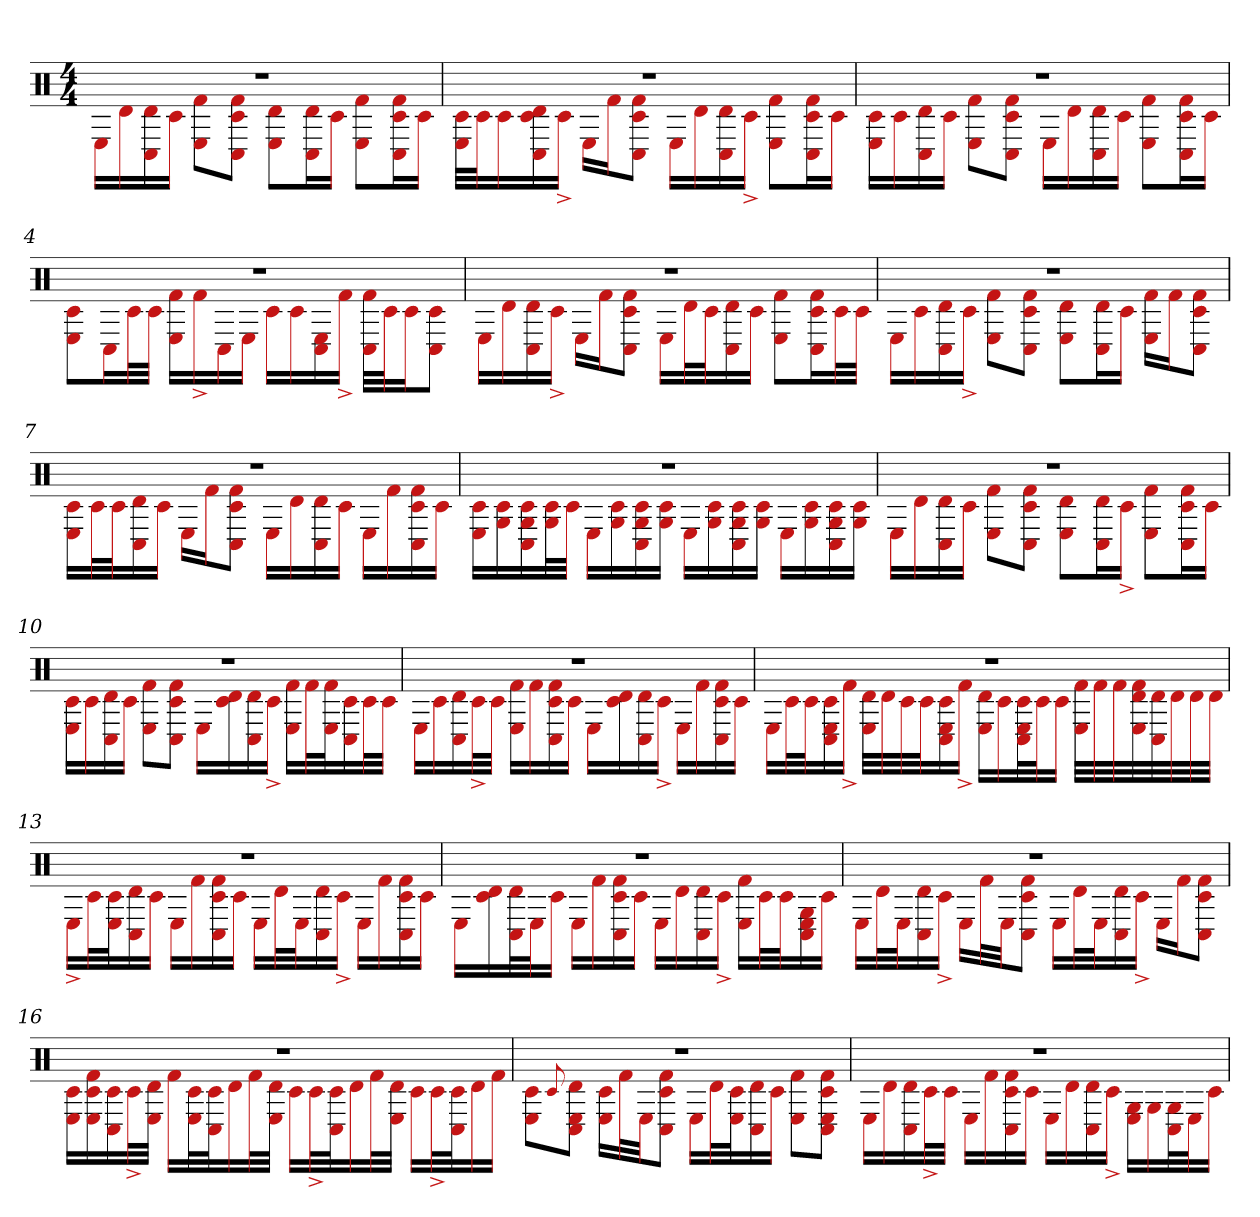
**kern
*part1
*staff1
*clefX
*k[]
*M4/4
=1
*^
1r	16ELL
.	16d
.	16d 16C#
.	16c#JJ
.	8E 8f#L
.	8f# 8C# 8c#J
.	8E 8dL
.	16C# 16dL
.	16c#JJ
.	8E 8f#L
.	16f# 16C# 16c#L
.	16c#JJ
=2	=2
1r	32c# 32ELLL
.	32c#J
.	16c#
.	16C# 16c# 16d
.	16c#^JJ
.	16ELL
.	16f#J
.	8C# 8f# 8c#J
.	16ELL
.	16d
.	16d 16C#
.	16c#^JJ
.	8E 8f#L
.	16f# 16C# 16c#L
.	16c#JJ
=3	=3
1r	16c# 16ELL
.	16c#
.	16C# 16d
.	16c#JJ
.	8E 8f#L
.	8C# 8f# 8c#J
.	16ELL
.	16d
.	16C# 16d
.	16c#JJ
.	8E 8f#L
.	16f# 16C# 16c#L
.	16c#JJ
=4	=4
1r	8E 8c#L
.	16C#L
.	32c#L
.	32c#JJJ
.	16f# 16ELL
.	16f#^
.	16C#
.	16EJJ
.	16c#LL
.	16c#
.	16C# 16E
.	16f#^JJ
.	32C# 32f#LLL
.	32c#J
.	16c#J
.	8C# 8c#J
=5	=5
1r	16ELL
.	16d
.	16d 16C#
.	16c#^JJ
.	16ELL
.	16f#J
.	8f# 8C# 8c#J
.	16ELL
.	32dL
.	32c#J
.	16C# 16d
.	16c#JJ
.	8E 8f#L
.	16f# 16C# 16c#L
.	32c#L
.	32c#JJJ
=6	=6
1r	16ELL
.	16c#
.	16C# 16d
.	16c#^JJ
.	8E 8f#L
.	8f# 8C# 8c#J
.	8E 8dL
.	16C# 16dL
.	16c#JJ
.	16E 16f#LL
.	16f#J
.	8C# 8f# 8c#J
=7	=7
1r	16c# 16ELL
.	32c#L
.	32c#J
.	16C# 16d
.	16c#JJ
.	16ELL
.	16f#J
.	8f# 8C# 8c#J
.	16ELL
.	16d
.	16d 16C#
.	16c#JJ
.	16ELL
.	16f#
.	16C# 16f# 16c#
.	16c#JJ
=8	=8
1r	16c# 16ELL
.	16G 16c#
.	16G 16C# 16c#
.	32G 32c#L
.	32c#JJJ
.	16ELL
.	16c# 16G
.	16G 16c# 16C#
.	16G 16c#JJ
.	16ELL
.	16c# 16G
.	16c# 16G 16C#
.	16G 16c#JJ
.	16ELL
.	16G 16c#
.	16G 16c# 16C#
.	16G 16c#JJ
=9	=9
1r	16ELL
.	16d
.	16d 16C#
.	16c#JJ
.	8E 8f#L
.	8f# 8C# 8c#J
.	8E 8dL
.	16d 16C#L
.	16c#^JJ
.	8E 8f#L
.	16f# 16C# 16c#L
.	16c#JJ
=10	=10
1r	16c# 16ELL
.	16c#
.	16d 16C#
.	16c#JJ
.	8E 8f#L
.	8C# 8f# 8c#J
.	16ELL
.	16d 16c#
.	16C# 16d
.	16c#^JJ
.	16E 16f#LL
.	32f#L
.	32E 32f#J
.	16C# 16c#
.	32c#L
.	32c#JJJ
=11	=11
1r	16ELL
.	16c#
.	16C# 16d
.	32c#^L
.	32c#JJJ
.	16E 16f#LL
.	16f#
.	16f# 16c# 16C#
.	16c#JJ
.	16ELL
.	16d 16c#
.	16d 16C#
.	16c#^JJ
.	16ELL
.	16f#
.	16f# 16c# 16C#
.	16c#JJ
=12	=12
1r	16ELL
.	32c#L
.	32c#J
.	16c# 16C# 16E
.	16f#^JJ
.	32d 32ELLL
.	32d
.	32c#
.	32c#J
.	16C# 16c# 16E
.	16f#^JJ
.	16d 16ELL
.	16c#
.	32E 32C# 32c#L
.	32c#J
.	16c#JJ
.	32f# 32ELLL
.	32f#
.	32f#
.	32f# 32E 32d
.	32C# 32d
.	32d
.	32d
.	32dJJJ
=13	=13
1r	16E^LL
.	32c#L
.	32c# 32EJ
.	16d 16C#
.	16c#JJ
.	16ELL
.	16f#
.	16C# 16f# 16c#
.	16c#JJ
.	16ELL
.	32dL
.	32EJ
.	16C# 16d
.	16c#^JJ
.	16ELL
.	16f#
.	16C# 16f# 16c#
.	16c#JJ
=14	=14
1r	16ELL
.	16d 16c#
.	32C# 32dL
.	32EJ
.	16c#JJ
.	16ELL
.	16f#
.	16f# 16C# 16c#
.	16c#JJ
.	16ELL
.	16d
.	16d 16C#
.	16c#^JJ
.	16E 16f#LL
.	32c#L
.	32c#J
.	16E 16G 16C#
.	16c#JJ
=15	=15
1r	16ELL
.	32dL
.	32EJ
.	16C# 16d
.	16c#^JJ
.	16ELL
.	32f#L
.	32EJJ
.	8f# 8C# 8c#J
.	16ELL
.	32dL
.	32EJ
.	16d 16C#
.	16c#^JJ
.	16ELL
.	16f#J
.	8f# 8C# 8c#J
=16	=16
1r	16c# 16ELL
.	16c# 16f# 16E
.	16c# 16C#
.	32c#^L
.	32d 32EJJJ
.	16f#LL
.	32E 32c#L
.	32c# 32C#J
.	16d
.	32f#L
.	32d 32EJJJ
.	16c#LL
.	32c#^L
.	32c# 32C#J
.	16d
.	32f#L
.	32E 32dJJJ
.	16c#LL
.	32c#^L
.	32c# 32C#J
.	16d
.	16f#JJ
=17	=17
1r	8E 8c#L
.	8qqc#
.	8C# 8d 8EJ
.	16c# 16ELL
.	32f#L
.	32EJJ
.	8C# 8f# 8c#J
.	16ELL
.	32dL
.	32c# 32EJ
.	16C# 16d
.	16c#JJ
.	8E 8f#L
.	8f# 8C# 8E 8c#J
=18	=18
1r	16ELL
.	16d
.	16d 16C#
.	32c#^L
.	32c#JJJ
.	16ELL
.	16f#
.	16f# 16C# 16c#
.	16c#JJ
.	16ELL
.	16d
.	16d 16C#
.	16c#^JJ
.	16E 16GLL
.	16G
.	32G 32C#L
.	32EJ
.	16c#JJ
*v	*v
=
*-
